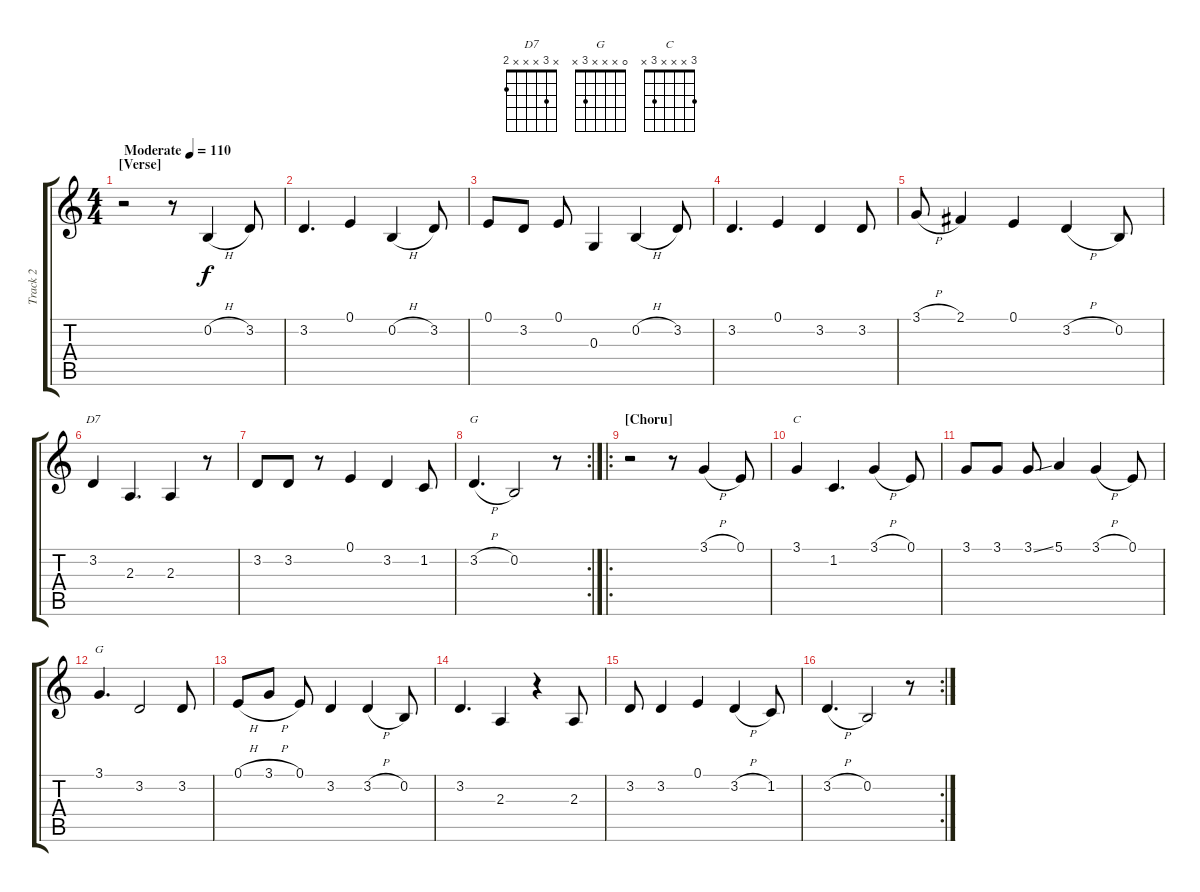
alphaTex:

\track ("Track 2" "Track 2") {instrument altosax}
\staff {score tabs}
\tuning (E4 B3 G3 D3 A2 E2) {hide}
\chord ("D7" x 3 x x x 2)
\chord ("G" x 3 x x x 3)
\chord ("C" 3 x x x 3 x)
\chord ("G" 0 x x x 3 x)
\ts (4 4)
\section ("" "[Verse]")
\tempo (110 "Moderate")
\clef g2
\ks c
r.2{dy f instrument altosax} r.8 0.2{h}.4 3.2.8 |
\section ("" "")
3.2.4{d} 0.1.4 0.2{h}.4 3.2.8 |
0.1.8 3.2.8 0.1.8 0.3.4 0.2{h}.4 3.2.8 |
3.2.4{d} 0.1.4 3.2.4 3.2.8 |
3.1{h}.8 2.1.4 0.1.4 3.2{h}.4 0.2.8 |
3.2.4{ch "D7"} 2.3.4{d} 2.3.4 r.8 |
3.2.8 3.2.8 r.8 0.1.4 3.2.4 1.2.8 |
\rc 2
3.2{h}.4{d ch "G"} 0.2.2 r.8 |
\ro
\section ("" "[Choru]")
r.2 r.8 3.1{h}.4 0.1.8 |
3.1.4{ch "C"} 1.2.4{d} 3.1{h}.4 0.1.8 |
3.1.8 3.1.8 3.1{ss}.8 5.1.4 3.1{h}.4 0.1.8 |
3.1.4{d ch "G"} 3.2.2 3.2.8 |
0.1{h}.8 3.1{h}.8 0.1.8 3.2.4 3.2{h}.4 0.2.8 |
3.2.4{d} 2.3.4 r.4 2.3.8 |
3.2.8 3.2.4 0.1.4 3.2{h}.4 1.2.8 |
\rc 2
3.2{h}.4{d} 0.2.2 r.8
